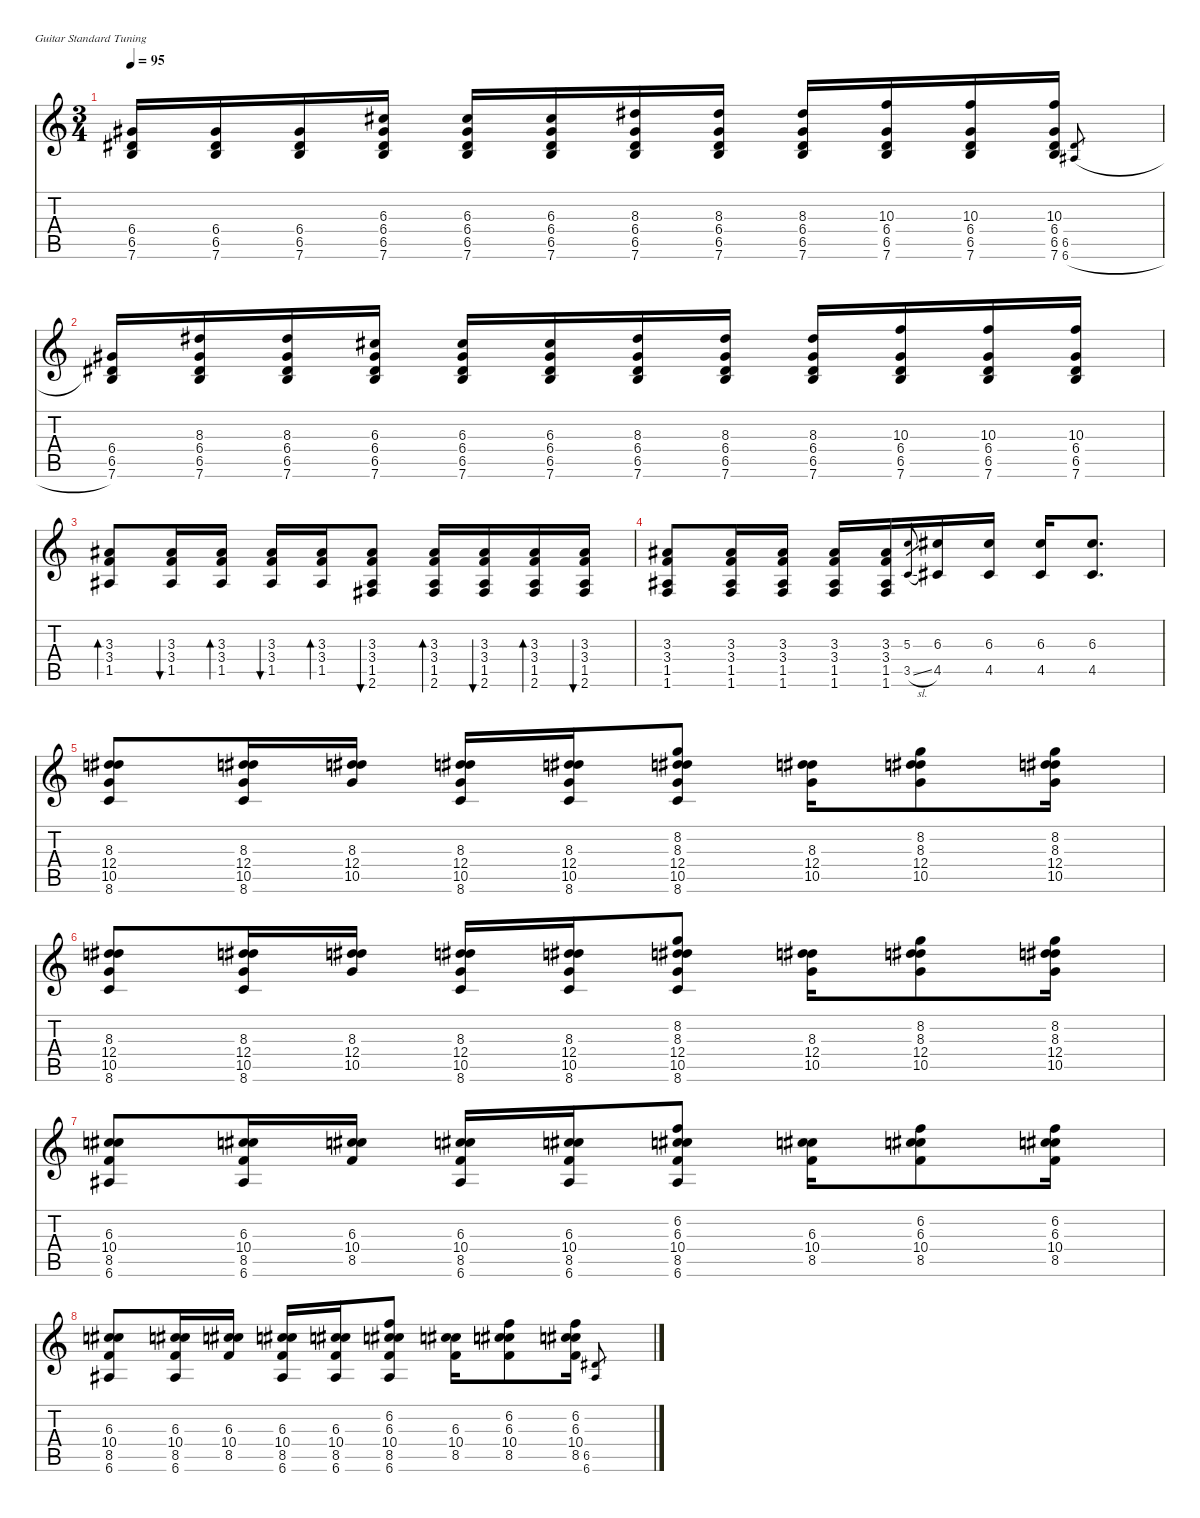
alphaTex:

\defaultSystemsLayout 4
\hideDynamics
\bracketExtendMode nobrackets
\multiBarRest
\singleTrackTrackNamePolicy hidden
\multiTrackTrackNamePolicy hidden
\firstSystemTrackNameMode fullname
\firstSystemTrackNameOrientation horizontal
\otherSystemsTrackNameOrientation horizontal
\track ("Guitar 1" "gtr1") {instrument acousticguitarsteel}
\staff {score tabs}
\tuning (E4 B3 G3 D3 A2 E2)
\ts (3 4)
\tempo 95
\clef g2
\ks c
(6.4{acc #} 6.5{acc #} 7.6).16{dy ff beam Up} (6.4{acc #} 6.5{acc #} 7.6).16{beam Up} (6.4{acc #} 6.5{acc #} 7.6).16{beam Up} (6.3{acc #} 6.4{acc #} 6.5{acc #} 7.6).16{beam Up} (6.3{acc #} 6.4{acc #} 6.5{acc #} 7.6).16{beam Up} (6.3{acc #} 6.4{acc #} 6.5{acc #} 7.6).16{beam Up} (8.3{acc #} 6.4{acc #} 6.5{acc #} 7.6).16{beam Up} (8.3{acc #} 6.4{acc #} 6.5{acc #} 7.6).16{beam Up} (8.3{acc #} 6.4{acc #} 6.5{acc #} 7.6).16{beam Up} (10.3 6.4{acc #} 6.5{acc #} 7.6).16{beam Up} (10.3 6.4{acc #} 6.5{acc #} 7.6).16{beam Up} (10.3 6.4{acc #} 6.5{acc #} 7.6).16{beam Up} (6.5{acc #} 6.6{h acc #}).8{gr dy mf beam Up} |
(6.4{acc #} 6.5{acc #} 7.6).16{dy ff beam Up} (8.3{acc #} 6.4{acc #} 6.5{acc #} 7.6).16{beam Up} (8.3{acc #} 6.4{acc #} 6.5{acc #} 7.6).16{beam Up} (6.3{acc #} 6.4{acc #} 6.5{acc #} 7.6).16{beam Up} (6.3{acc #} 6.4{acc #} 6.5{acc #} 7.6).16{beam Up} (6.3{acc #} 6.4{acc #} 6.5{acc #} 7.6).16{beam Up} (8.3{acc #} 6.4{acc #} 6.5{acc #} 7.6).16{beam Up} (8.3{acc #} 6.4{acc #} 6.5{acc #} 7.6).16{beam Up} (8.3{acc #} 6.4{acc #} 6.5{acc #} 7.6).16{beam Up} (10.3 6.4{acc #} 6.5{acc #} 7.6).16{beam Up} (10.3 6.4{acc #} 6.5{acc #} 7.6).16{beam Up} (10.3 6.4{acc #} 6.5{acc #} 7.6).16{beam Up} |
(3.3{acc #} 3.4 1.5{acc #}).8{bd 60 beam Up} (3.3{acc #} 3.4 1.5{acc #}).16{bu 60 beam Up} (3.3{acc #} 3.4 1.5{acc #}).16{bd 60 beam Up} (3.3{acc #} 3.4 1.5{acc #}).16{bu 60 beam Up} (3.3{acc #} 3.4 1.5{acc #}).16{bd 60 beam Up} (3.3{acc #} 3.4 1.5{acc #} 2.6{acc #}).8{bu 60 beam Up} (3.3{acc #} 3.4 1.5{acc #} 2.6{acc #}).16{bd 60 beam Up} (3.3{acc #} 3.4 1.5{acc #} 2.6{acc #}).16{bu 60 beam Up} (3.3{acc #} 3.4 1.5{acc #} 2.6{acc #}).16{bd 60 beam Up} (3.3{acc #} 3.4 1.5{acc #} 2.6{acc #}).16{bu 60 beam Up} |
(3.3{acc #} 3.4 1.5{acc #} 1.6).8{beam Up} (3.3{acc #} 3.4 1.5{acc #} 1.6).16{beam Up} (3.3{acc #} 3.4 1.5{acc #} 1.6).16{beam Up} (3.3{acc #} 3.4 1.5{acc #} 1.6).16{beam Up} (3.3{acc #} 3.4 1.5{acc #} 1.6).16{beam Up} (5.3 3.5{sl}).8{gr dy f beam Up} (6.3{acc #} 4.5{acc #}).16{dy ff beam Up} (6.3{acc #} 4.5{acc #}).16{beam Up} (6.3{acc #} 4.5{acc #}).16{beam Up} (6.3{acc #} 4.5{acc #}).8{d beam Up} |
(8.3{acc #} 12.4 10.5 8.6).8{beam Up} (8.3{acc #} 12.4 10.5 8.6).16{beam Up} (8.3{acc #} 12.4 10.5).16{beam Up} (8.3{acc #} 12.4 10.5 8.6).16{beam Up} (8.3{acc #} 12.4 10.5 8.6).16{beam Up} (8.2 8.3{acc #} 12.4 10.5 8.6).8{beam Up} (8.3{acc #} 12.4 10.5).16{beam Down} (8.2 8.3{acc #} 12.4 10.5).8{beam Down} (8.2 8.3{acc #} 12.4 10.5).16{beam Down} |
(8.3{acc #} 12.4 10.5 8.6).8{beam Up} (8.3{acc #} 12.4 10.5 8.6).16{beam Up} (8.3{acc #} 12.4 10.5).16{beam Up} (8.3{acc #} 12.4 10.5 8.6).16{beam Up} (8.3{acc #} 12.4 10.5 8.6).16{beam Up} (8.2 8.3{acc #} 12.4 10.5 8.6).8{beam Up} (8.3{acc #} 12.4 10.5).16{beam Down} (8.2 8.3{acc #} 12.4 10.5).8{beam Down} (8.2 8.3{acc #} 12.4 10.5).16{beam Down} |
(6.3{acc #} 10.4 8.5 6.6{acc #}).8{beam Up} (6.3{acc #} 10.4 8.5 6.6{acc #}).16{beam Up} (6.3{acc #} 10.4 8.5).16{beam Up} (6.3{acc #} 10.4 8.5 6.6{acc #}).16{beam Up} (6.3{acc #} 10.4 8.5 6.6{acc #}).16{beam Up} (6.2 6.3{acc #} 10.4 8.5 6.6{acc #}).8{beam Up} (6.3{acc #} 10.4 8.5).16{beam Down} (6.2 6.3{acc #} 10.4 8.5).8{beam Down} (6.2 6.3{acc #} 10.4 8.5).16{beam Down} |
(6.3{acc #} 10.4 8.5 6.6{acc #}).8{beam Up} (6.3{acc #} 10.4 8.5 6.6{acc #}).16{beam Up} (6.3{acc #} 10.4 8.5).16{beam Up} (6.3{acc #} 10.4 8.5 6.6{acc #}).16{beam Up} (6.3{acc #} 10.4 8.5 6.6{acc #}).16{beam Up} (6.2 6.3{acc #} 10.4 8.5 6.6{acc #}).8{beam Up} (6.3{acc #} 10.4 8.5).16{beam Down} (6.2 6.3{acc #} 10.4 8.5).8{beam Down} (6.2 6.3{acc #} 10.4 8.5).16{beam Down} (6.5{acc #} 6.6{acc #}).8{gr dy mf beam Up}
